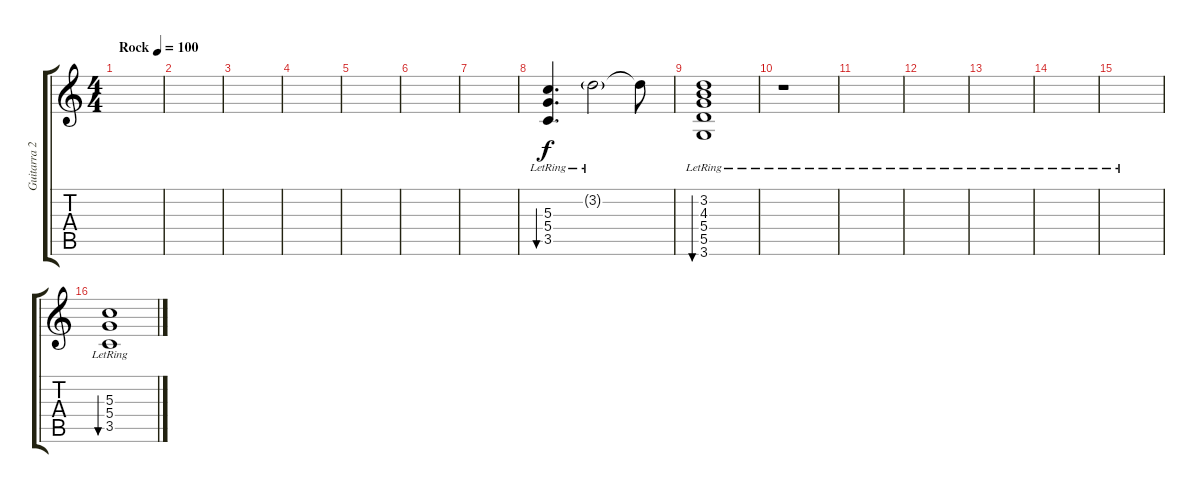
\track ("Guitarra 2" "Guitarra 2") {instrument electricguitarclean}
\staff {score tabs}
\tuning (E4 B3 G3 D3 A2 E2) {hide}
\ts (4 4)
\tempo (100 "Rock")
\clef g2
\ks c
|
|
|
|
|
|
|
(5.3{lr} 5.4{lr} 3.5{lr}).4{d bu 240} 3.2{g lr}.2 3.2{t}.8 |
(3.2 4.3{lr} 5.4{lr} 5.5{lr} 3.6).1{bu 240} |
r.1 |
|
|
|
|
|
(5.3{lr} 5.4{lr} 3.5{lr}).1{bu 240}
